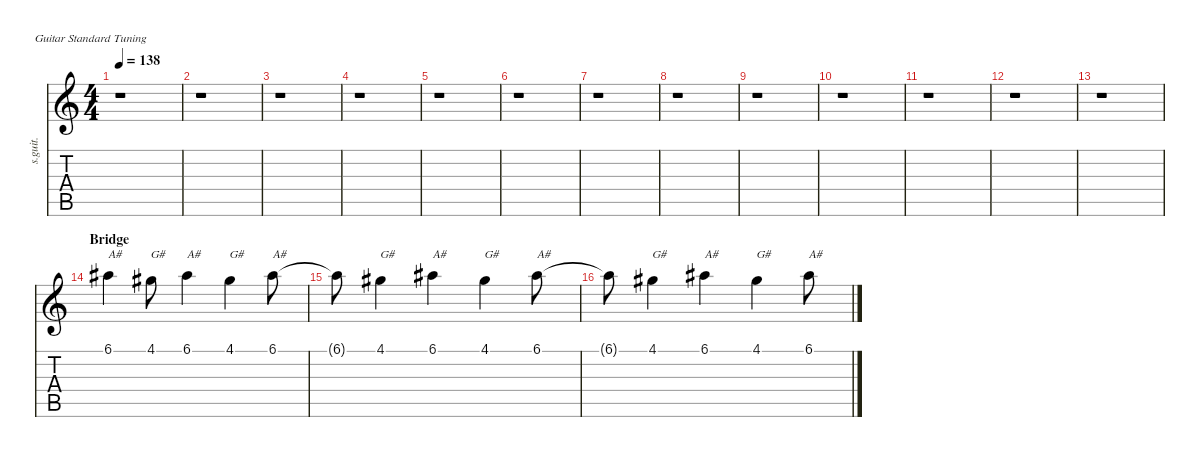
\defaultSystemsLayout 4
\hideDynamics
\bracketExtendMode nobrackets
\track ("Stuart \"2D\" Pot | Synth - MIDI instrument = \"Warm\"" "s.guit.") {instrument pad2warm}
\staff {score tabs}
\tuning (E4 B3 G3 D3 A2 E2)
\displaytranspose 12
\ts (4 4)
\tempo 138
\clef g2
\ks c
r.1{dy f} |
r.1 |
r.1 |
r.1 |
r.1 |
r.1 |
r.1 |
r.1 |
r.1 |
r.1 |
r.1 |
r.1 |
r.1 |
\section ("" "Bridge")
6.1{acc #}.4{txt "A#"} 4.1{acc #}.8{txt "G#"} 6.1{acc #}.4{txt "A#"} 4.1{acc #}.4{txt "G#"} 6.1{acc #}.8{txt "A#"} |
6.1{t acc #}.8 4.1{acc #}.4{txt "G#"} 6.1{acc #}.4{txt "A#"} 4.1{acc #}.4{txt "G#"} 6.1{acc #}.8{txt "A#"} |
6.1{t acc #}.8 4.1{acc #}.4{txt "G#"} 6.1{acc #}.4{txt "A#"} 4.1{acc #}.4{txt "G#"} 6.1{acc #}.8{txt "A#"}
